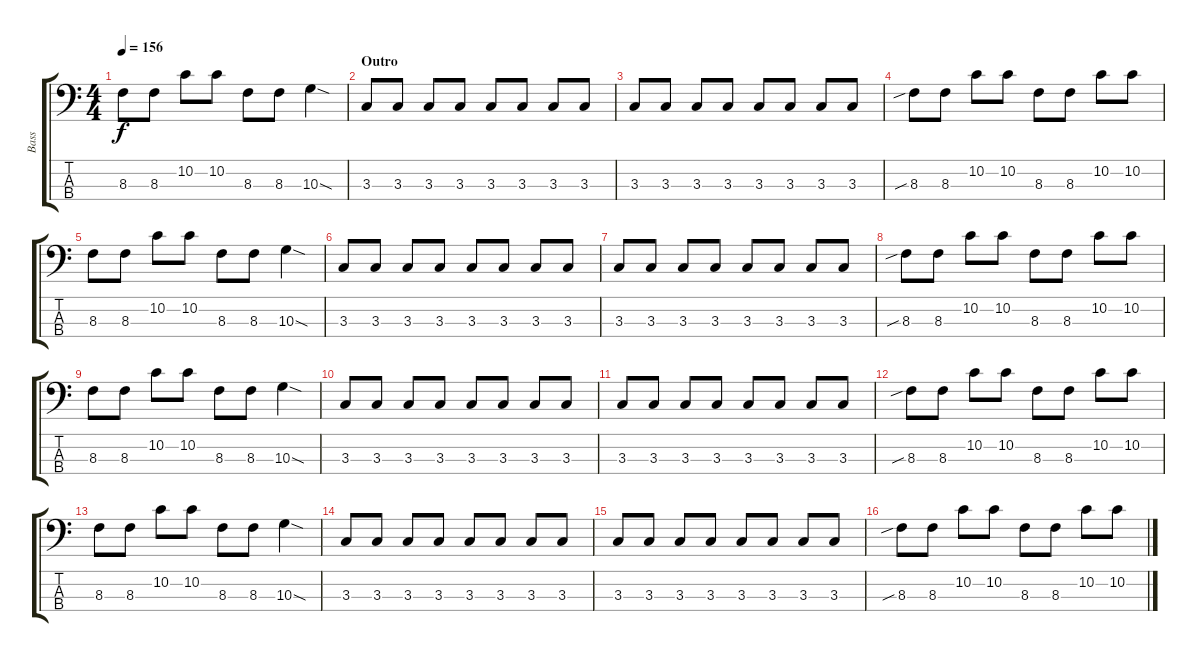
\track ("Bass" "Bass") {instrument electricbassfinger}
\staff {score tabs}
\tuning (G2 D2 A1 E1) {hide}
\ts (4 4)
\tempo 156
\clef f4
\ks c
8.3.8{dy f} 8.3.8 10.2.8 10.2.8 8.3.8 8.3.8 10.3{sod}.4 |
\section ("" "Outro")
3.3.8 3.3.8 3.3.8 3.3.8 3.3.8 3.3.8 3.3.8 3.3.8 |
3.3.8 3.3.8 3.3.8 3.3.8 3.3.8 3.3.8 3.3.8 3.3.8 |
8.3{sib}.8 8.3.8 10.2.8 10.2.8 8.3.8 8.3.8 10.2.8 10.2.8 |
8.3.8 8.3.8 10.2.8 10.2.8 8.3.8 8.3.8 10.3{sod}.4 |
3.3.8 3.3.8 3.3.8 3.3.8 3.3.8 3.3.8 3.3.8 3.3.8 |
3.3.8 3.3.8 3.3.8 3.3.8 3.3.8 3.3.8 3.3.8 3.3.8 |
8.3{sib}.8 8.3.8 10.2.8 10.2.8 8.3.8 8.3.8 10.2.8 10.2.8 |
8.3.8 8.3.8 10.2.8 10.2.8 8.3.8 8.3.8 10.3{sod}.4 |
3.3.8 3.3.8 3.3.8 3.3.8 3.3.8 3.3.8 3.3.8 3.3.8 |
3.3.8 3.3.8 3.3.8 3.3.8 3.3.8 3.3.8 3.3.8 3.3.8 |
8.3{sib}.8 8.3.8 10.2.8 10.2.8 8.3.8 8.3.8 10.2.8 10.2.8 |
8.3.8 8.3.8 10.2.8 10.2.8 8.3.8 8.3.8 10.3{sod}.4 |
3.3.8 3.3.8 3.3.8 3.3.8 3.3.8 3.3.8 3.3.8 3.3.8 |
3.3.8 3.3.8 3.3.8 3.3.8 3.3.8 3.3.8 3.3.8 3.3.8 |
8.3{sib}.8 8.3.8 10.2.8 10.2.8 8.3.8 8.3.8 10.2.8 10.2.8
